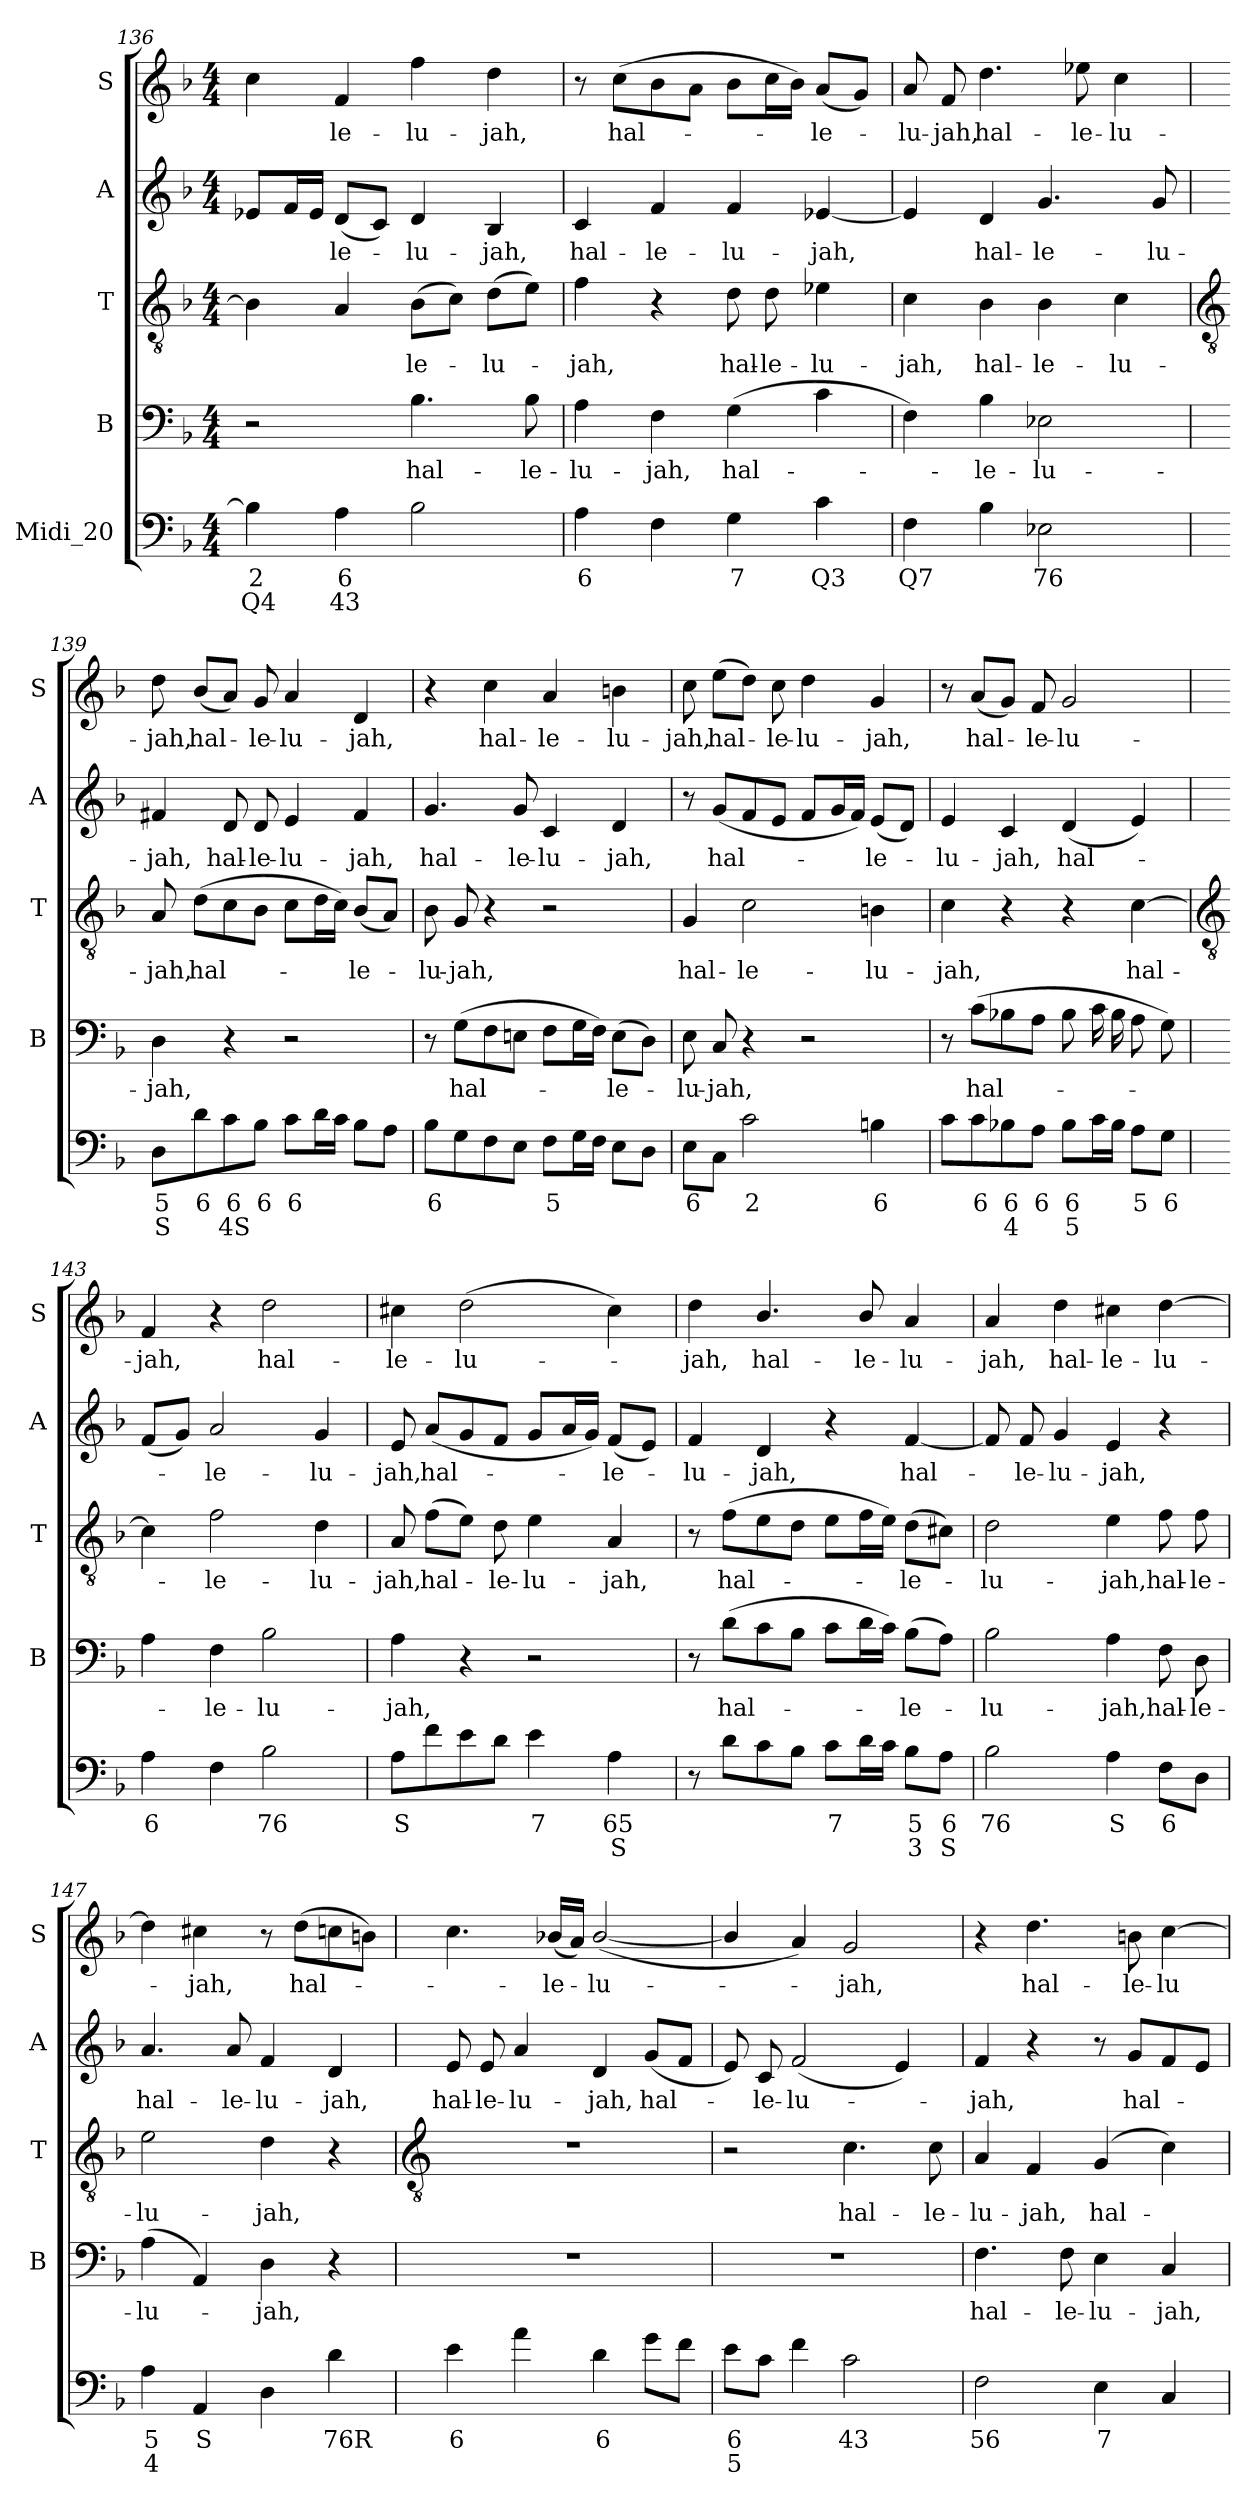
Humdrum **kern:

**kern	**text	**text	**kern	**text	**kern	**text	**kern	**text	**kern	**text
*part5	*part5	*part5	*part4	*part4	*part3	*part3	*part2	*part2	*part1	*part1
*staff5	*staff5	*staff5	*staff4	*staff4	*staff3	*staff3	*staff2	*staff2	*staff1	*staff1
*I"Midi_20	*	*	*I"B	*	*I"T	*	*I"A	*	*I"S	*
*	*	*	*I'B	*	*I'T	*	*I'A	*	*I'S	*
*clefF4	*	*	*clefF4	*	*clefGv2	*	*clefG2	*	*clefG2	*
*k[b-]	*	*	*k[b-]	*	*k[b-]	*	*k[b-]	*	*k[b-]	*
*F:	*	*	*F:	*	*F:	*	*F:	*	*F:	*
*M4/4	*	*	*M4/4	*	*M4/4	*	*M4/4	*	*M4/4	*
=136	=136	=136	=136	=136	=136	=136	=136	=136	=136	=136
!	!LO:LY:b	!LO:LY:b	!	!	!	!	!	!	!	!
4B-]	2	Q4	2r	.	4B-]	.	8e-XL	.	4cc	.
.	.	.	.	.	.	.	16fL	.	.	.
.	.	.	.	.	.	.	16e-JJ	.	.	.
!	!LO:LY:b	!LO:LY:b	!	!	!	!	!	!LO:LY:b	!	!LO:LY:b
4A	6	43	.	.	4A	.	(<8dL	le-	4f	le-
.	.	.	.	.	.	.	8cJ)	.	.	.
!	!	!	!	!LO:LY:b	!	!LO:LY:b	!	!LO:LY:b	!	!LO:LY:b
2B-	.	.	4.B-	hal-	(>8B-L	le-	4d	lu-	4ff	-lu-
.	.	.	.	.	8cJ)	.	.	.	.	.
!	!	!	!	!	!	!LO:LY:b	!	!LO:LY:b	!	!LO:LY:b
.	.	.	.	.	(>8dL	lu-	4B-	-jah,	4dd	-jah,
!	!	!	!	!LO:LY:b	!	!	!	!	!	!
.	.	.	8B-	-le-	8eJ)	.	.	.	.	.
=137	=137	=137	=137	=137	=137	=137	=137	=137	=137	=137
!	!LO:LY:b	!	!	!LO:LY:b	!	!LO:LY:b	!	!LO:LY:b	!	!
4A	6	.	4A	-lu-	4f	jah,	4c	hal-	8r	.
!	!	!	!	!	!	!	!	!	!	!LO:LY:b
.	.	.	.	.	.	.	.	.	(>8ccL	hal-
!	!	!	!	!LO:LY:b	!	!	!	!LO:LY:b	!	!
4F	.	.	4F	-jah,	4r	.	4f	-le-	8b-	.
.	.	.	.	.	.	.	.	.	8aJ	.
!	!LO:LY:b	!	!	!LO:LY:b	!	!LO:LY:b	!	!LO:LY:b	!	!
4G	7	.	(>4G	hal-	8d	hal-	4f	-lu-	8b-L	.
!	!	!	!	!	!	!LO:LY:b	!	!	!	!
.	.	.	.	.	8d	-le-	.	.	16ccL	.
.	.	.	.	.	.	.	.	.	16b-JJ)	.
!	!LO:LY:b	!	!	!	!	!LO:LY:b	!	!LO:LY:b	!	!LO:LY:b
4c	Q3	.	4c	.	4e-X	-lu-	[4e-X	-jah,	(<8aL	le-
.	.	.	.	.	.	.	.	.	8gJ)	.
=138	=138	=138	=138	=138	=138	=138	=138	=138	=138	=138
!	!LO:LY:b	!	!	!	!	!LO:LY:b	!	!	!	!LO:LY:b
4F	Q7	.	4F)	.	4c	-jah,	4e-]	.	8a	lu-
!	!	!	!	!	!	!	!	!	!	!LO:LY:b
.	.	.	.	.	.	.	.	.	8f	-jah,
!	!	!	!	!LO:LY:b	!	!LO:LY:b	!	!LO:LY:b	!	!LO:LY:b
4B-	.	.	4B-	le-	4B-	hal-	4d	hal-	4.dd	hal-
!	!LO:LY:b	!	!	!LO:LY:b	!	!LO:LY:b	!	!LO:LY:b	!	!
2E-X	76	.	2E-X	-lu-	4B-	-le-	4.g	-le-	.	.
!	!	!	!	!	!	!	!	!	!	!LO:LY:b
.	.	.	.	.	.	.	.	.	8ee-X	-le-
!	!	!	!	!	!	!LO:LY:b	!	!	!	!LO:LY:b
.	.	.	.	.	4c	-lu-	.	.	4cc	-lu-
!	!	!	!	!	!	!	!	!LO:LY:b	!	!
.	.	.	.	.	.	.	8g	-lu-	.	.
!!LO:LB:g=z
=139	=139	=139	=139	=139	=139	=139	=139	=139	=139	=139
*	*	*	*	*	*clefGv2	*	*	*	*	*
!	!LO:LY:b	!LO:LY:b	!	!LO:LY:b	!	!LO:LY:b	!	!LO:LY:b	!	!LO:LY:b
8DL	5	S	4D	-jah,	8A	-jah,	4f#X	-jah,	8dd	-jah,
!	!LO:LY:b	!	!	!	!	!LO:LY:b	!	!	!	!LO:LY:b
8d	6	.	.	.	(>8dL	hal-	.	.	(<8b-L	hal-
!	!LO:LY:b	!LO:LY:b	!	!	!	!	!	!LO:LY:b	!	!
8c	6	4S	4r	.	8c	.	8d	hal-	8aJ)	.
!	!LO:LY:b	!	!	!	!	!	!	!LO:LY:b	!	!LO:LY:b
8B-J	6	.	.	.	8B-J	.	8d	-le-	8g	le-
!	!LO:LY:b	!	!	!	!	!	!	!LO:LY:b	!	!LO:LY:b
8cL	6	.	2r	.	8cL	.	4e	-lu-	4a	-lu-
16dL	.	.	.	.	16dL	.	.	.	.	.
16cJJ	.	.	.	.	16cJJ)	.	.	.	.	.
!	!	!	!	!	!	!LO:LY:b	!	!LO:LY:b	!	!LO:LY:b
8B-L	.	.	.	.	(>8B-L	le-	4f#	-jah,	4d	-jah,
8AJ	.	.	.	.	8AJ)	.	.	.	.	.
=140	=140	=140	=140	=140	=140	=140	=140	=140	=140	=140
!	!LO:LY:b	!	!	!	!	!LO:LY:b	!	!LO:LY:b	!	!
8B-L	6	.	8r	.	8B-	lu-	4.g	hal-	4r	.
!	!	!	!	!LO:LY:b	!	!LO:LY:b	!	!	!	!
8G	.	.	(>8GL	hal-	8G	-jah,	.	.	.	.
!	!	!	!	!	!	!	!	!	!	!LO:LY:b
8F	.	.	8F	.	4r	.	.	.	4cc	hal-
!	!	!	!	!	!	!	!	!LO:LY:b	!	!
8EJ	.	.	8EnJ	.	.	.	8g	-le-	.	.
!	!LO:LY:b	!	!	!	!	!	!	!LO:LY:b	!	!LO:LY:b
8FL	5	.	8FL	.	2r	.	4c	-lu-	4a	-le-
16GL	.	.	16GL	.	.	.	.	.	.	.
16FJJ	.	.	16FJJ)	.	.	.	.	.	.	.
!	!	!	!	!LO:LY:b	!	!	!	!LO:LY:b	!	!LO:LY:b
8EL	.	.	(>8EL	le-	.	.	4d	-jah,	4bn	-lu-
8DJ	.	.	8DJ)	.	.	.	.	.	.	.
=141	=141	=141	=141	=141	=141	=141	=141	=141	=141	=141
!	!LO:LY:b	!	!	!LO:LY:b	!	!LO:LY:b	!	!	!	!LO:LY:b
8EL	6	.	8E	lu-	4G	hal-	8r	.	8cc	-jah,
!	!	!	!	!LO:LY:b	!	!	!	!LO:LY:b	!	!LO:LY:b
8CJ	.	.	8C	-jah,	.	.	(<8gL	hal-	(>8eeL	hal-
!	!LO:LY:b	!	!	!	!	!LO:LY:b	!	!	!	!
2c	2	.	4r	.	2c	-le-	8f	.	8ddJ)	.
!	!	!	!	!	!	!	!	!	!	!LO:LY:b
.	.	.	.	.	.	.	8eJ	.	8cc	le-
!	!	!	!	!	!	!	!	!	!	!LO:LY:b
.	.	.	2r	.	.	.	8fL	.	4dd	-lu-
.	.	.	.	.	.	.	16gL	.	.	.
.	.	.	.	.	.	.	16fJJ)	.	.	.
!	!LO:LY:b	!	!	!	!	!LO:LY:b	!	!LO:LY:b	!	!LO:LY:b
4Bn	6	.	.	.	4Bn	-lu-	(<8eL	le-	4g	-jah,
.	.	.	.	.	.	.	8dJ)	.	.	.
=142	=142	=142	=142	=142	=142	=142	=142	=142	=142	=142
!	!	!	!	!	!	!LO:LY:b	!	!LO:LY:b	!	!
8cL	.	.	8r	.	4c	-jah,	4e	lu-	8r	.
!	!LO:LY:b	!	!	!LO:LY:b	!	!	!	!	!	!LO:LY:b
8c	6	.	(>8cL	hal-	.	.	.	.	(<8aL	hal-
!	!LO:LY:b	!LO:LY:b	!	!	!	!	!	!LO:LY:b	!	!
8B-X	6	4	8B-X	.	4r	.	4c	-jah,	8gJ)	.
!	!LO:LY:b	!	!	!	!	!	!	!	!	!LO:LY:b
8AJ	6	.	8AJ	.	.	.	.	.	8f	le-
!	!LO:LY:b	!LO:LY:b	!	!	!	!	!	!LO:LY:b	!	!LO:LY:b
8B-L	6	5	8B-L	.	4r	.	(<4d	hal-	2g	-lu-
16cL	.	.	16cL	.	.	.	.	.	.	.
16B-JJ	.	.	16B-	.	.	.	.	.	.	.
!	!LO:LY:b	!	!	!	!	!LO:LY:b	!	!	!	!
8AL	5	.	8A	.	[4c	hal-	4e)	.	.	.
!	!LO:LY:b	!	!	!	!	!	!	!	!	!
8GJ	6	.	8GJ)	.	.	.	.	.	.	.
!!LO:LB:g=z
=143	=143	=143	=143	=143	=143	=143	=143	=143	=143	=143
*	*	*	*	*	*clefGv2	*	*	*	*	*
!	!LO:LY:b	!	!	!	!	!	!	!	!	!LO:LY:b
4A	6	.	4A	.	4c]	.	(<8fL	.	4f	-jah,
.	.	.	.	.	.	.	8gJ)	.	.	.
!	!	!	!	!LO:LY:b	!	!LO:LY:b	!	!LO:LY:b	!	!
4F	.	.	4F	le-	2f	le-	2a	le-	4r	.
!	!LO:LY:b	!	!	!LO:LY:b	!	!	!	!	!	!LO:LY:b
2B-	76	.	2B-	-lu-	.	.	.	.	2dd	hal-
!	!	!	!	!	!	!LO:LY:b	!	!LO:LY:b	!	!
.	.	.	.	.	4d	-lu-	4g	-lu-	.	.
=144	=144	=144	=144	=144	=144	=144	=144	=144	=144	=144
!	!LO:LY:b	!	!	!LO:LY:b	!	!LO:LY:b	!	!LO:LY:b	!	!LO:LY:b
8AL	S	.	4A	-jah,	8A	-jah,	8e	-jah,	4cc#X	-le-
!	!	!	!	!	!	!LO:LY:b	!	!LO:LY:b	!	!
8f	.	.	.	.	(>8fL	hal-	(<8aL	hal-	.	.
!	!	!	!	!	!	!	!	!	!	!LO:LY:b
8e	.	.	4r	.	8eJ)	.	8g	.	(>2dd	-lu-
!	!	!	!	!	!	!LO:LY:b	!	!	!	!
8dJ	.	.	.	.	8d	le-	8fJ	.	.	.
!	!LO:LY:b	!	!	!	!	!LO:LY:b	!	!	!	!
4e	7	.	2r	.	4e	-lu-	8gL	.	.	.
.	.	.	.	.	.	.	16aL	.	.	.
.	.	.	.	.	.	.	16gJJ)	.	.	.
!	!LO:LY:b	!LO:LY:b	!	!	!	!LO:LY:b	!	!LO:LY:b	!	!
4A	65	S	.	.	4A	-jah,	(<8fL	le-	4cc#)	.
.	.	.	.	.	.	.	8eJ)	.	.	.
=145	=145	=145	=145	=145	=145	=145	=145	=145	=145	=145
!	!	!	!	!	!	!	!	!LO:LY:b	!	!LO:LY:b
8r	.	.	8r	.	8r	.	4f	lu-	4dd	jah,
!	!	!	!	!LO:LY:b	!	!LO:LY:b	!	!	!	!
8dL	.	.	(>8dL	hal-	(>8fL	hal-	.	.	.	.
!	!	!	!	!	!	!	!	!LO:LY:b	!	!LO:LY:b
8c	.	.	8c	.	8e	.	4d	-jah,	4.b-/	hal-
8B-J	.	.	8B-J	.	8dJ	.	.	.	.	.
!	!LO:LY:b	!	!	!	!	!	!	!	!	!
8cL	7	.	8cL	.	8eL	.	4r	.	.	.
!	!	!	!	!	!	!	!	!	!	!LO:LY:b
16dL	.	.	16dL	.	16fL	.	.	.	8b-/	-le-
16cJJ	.	.	16cJJ)	.	16eJJ)	.	.	.	.	.
!	!LO:LY:b	!LO:LY:b	!	!LO:LY:b	!	!LO:LY:b	!	!LO:LY:b	!	!LO:LY:b
8B-L	5	3	(>8B-L	le-	(>8dL	le-	[4f	hal-	4a	-lu-
!	!LO:LY:b	!LO:LY:b	!	!	!	!	!	!	!	!
8AJ	6	S	8AJ)	.	8c#XJ)	.	.	.	.	.
=146	=146	=146	=146	=146	=146	=146	=146	=146	=146	=146
!	!LO:LY:b	!	!	!LO:LY:b	!	!LO:LY:b	!	!	!	!LO:LY:b
2B-	76	.	2B-	lu-	2d	lu-	8f]	.	4a	-jah,
!	!	!	!	!	!	!	!	!LO:LY:b	!	!
.	.	.	.	.	.	.	8f	le-	.	.
!	!	!	!	!	!	!	!	!LO:LY:b	!	!LO:LY:b
.	.	.	.	.	.	.	4g	-lu-	4dd	hal-
!	!LO:LY:b	!	!	!LO:LY:b	!	!LO:LY:b	!	!LO:LY:b	!	!LO:LY:b
4A	S	.	4A	-jah,	4e	-jah,	4e	-jah,	4cc#X	-le-
!	!LO:LY:b	!	!	!LO:LY:b	!	!LO:LY:b	!	!	!	!LO:LY:b
8FL	6	.	8F	hal-	8f	hal-	4r	.	[4dd	-lu-
!	!	!	!	!LO:LY:b	!	!LO:LY:b	!	!	!	!
8DJ	.	.	8D	-le-	8f	-le-	.	.	.	.
=147	=147	=147	=147	=147	=147	=147	=147	=147	=147	=147
!	!LO:LY:b	!LO:LY:b	!	!LO:LY:b	!	!LO:LY:b	!	!LO:LY:b	!	!
4A	5	4	(4A	-lu-	2e	-lu-	4.a	hal-	4dd]	.
!	!LO:LY:b	!	!	!	!	!	!	!	!	!LO:LY:b
4AA	S	.	4AA)	.	.	.	.	.	4cc#X	jah,
!	!	!	!	!	!	!	!	!LO:LY:b	!	!
.	.	.	.	.	.	.	8a	-le-	.	.
!	!	!	!	!LO:LY:b	!	!LO:LY:b	!	!LO:LY:b	!	!
4D	.	.	4D	jah,	4d	-jah,	4f	-lu-	8r	.
!	!	!	!	!	!	!	!	!	!	!LO:LY:b
.	.	.	.	.	.	.	.	.	(>8ddL	hal-
!	!LO:LY:b	!	!	!	!	!	!	!LO:LY:b	!	!
4d	76R	.	4r	.	4r	.	4d	-jah,	8ccn	.
.	.	.	.	.	.	.	.	.	8bnJ)	.
!!LO:LB:g=z
=148	=148	=148	=148	=148	=148	=148	=148	=148	=148	=148
*	*	*	*	*	*clefGv2	*	*	*	*	*
!	!LO:LY:b	!	!	!	!	!	!	!LO:LY:b	!	!
4e	6	.	1r	.	1r	.	8e	hal-	4.cc	.
!	!	!	!	!	!	!	!	!LO:LY:b	!	!
.	.	.	.	.	.	.	8e	-le-	.	.
!	!	!	!	!	!	!	!	!LO:LY:b	!	!
4a	.	.	.	.	.	.	4a	-lu-	.	.
!	!	!	!	!	!	!	!	!	!	!LO:LY:b
.	.	.	.	.	.	.	.	.	(<16b-XLL	le-
.	.	.	.	.	.	.	.	.	16aJJ)	.
!	!LO:LY:b	!	!	!	!	!	!	!LO:LY:b	!	!LO:LY:b
4d	6	.	.	.	.	.	4d	-jah,	(<[2b-/	lu-
!	!	!	!	!	!	!	!	!LO:LY:b	!	!
8gL	.	.	.	.	.	.	(<8gL	hal-	.	.
8fJ	.	.	.	.	.	.	8fJ	.	.	.
=149	=149	=149	=149	=149	=149	=149	=149	=149	=149	=149
!	!LO:LY:b	!LO:LY:b	!	!	!	!	!	!	!	!
8eL	6	5	1r	.	2r	.	8e)	.	4b-/]	.
!	!	!	!	!	!	!	!	!LO:LY:b	!	!
8cJ	.	.	.	.	.	.	8c	le-	.	.
!	!	!	!	!	!	!	!	!LO:LY:b	!	!
4f	.	.	.	.	.	.	(<2f	-lu-	4a)	.
!	!LO:LY:b	!	!	!	!	!LO:LY:b	!	!	!	!LO:LY:b
2c	43	.	.	.	4.c	hal-	.	.	2g	jah,
.	.	.	.	.	.	.	4e)	.	.	.
!	!	!	!	!	!	!LO:LY:b	!	!	!	!
.	.	.	.	.	8c	-le-	.	.	.	.
=150	=150	=150	=150	=150	=150	=150	=150	=150	=150	=150
!	!LO:LY:b	!	!	!LO:LY:b	!	!LO:LY:b	!	!LO:LY:b	!	!
2F	56	.	4.F	hal-	4A	-lu-	4f	jah,	4r	.
!	!	!	!	!	!	!LO:LY:b	!	!	!	!LO:LY:b
.	.	.	.	.	4F	-jah,	4r	.	4.dd	hal-
!	!	!	!	!LO:LY:b	!	!	!	!	!	!
.	.	.	8F	-le-	.	.	.	.	.	.
!	!LO:LY:b	!	!	!LO:LY:b	!	!LO:LY:b	!	!	!	!
4E	7	.	4E	-lu-	(<4G	hal-	8r	.	.	.
!	!	!	!	!	!	!	!	!LO:LY:b	!	!LO:LY:b
.	.	.	.	.	.	.	8gL	hal-	8bn	-le-
!	!	!	!	!LO:LY:b	!	!	!	!	!	!LO:LY:b
4C	.	.	4C	-jah,	4c)	.	8f	.	[4cc	-lu-
.	.	.	.	.	.	.	8eJ	.	.	.
=	=	=	=	=	=	=	=	=	=	=
*-	*-	*-	*-	*-	*-	*-	*-	*-	*-	*-
